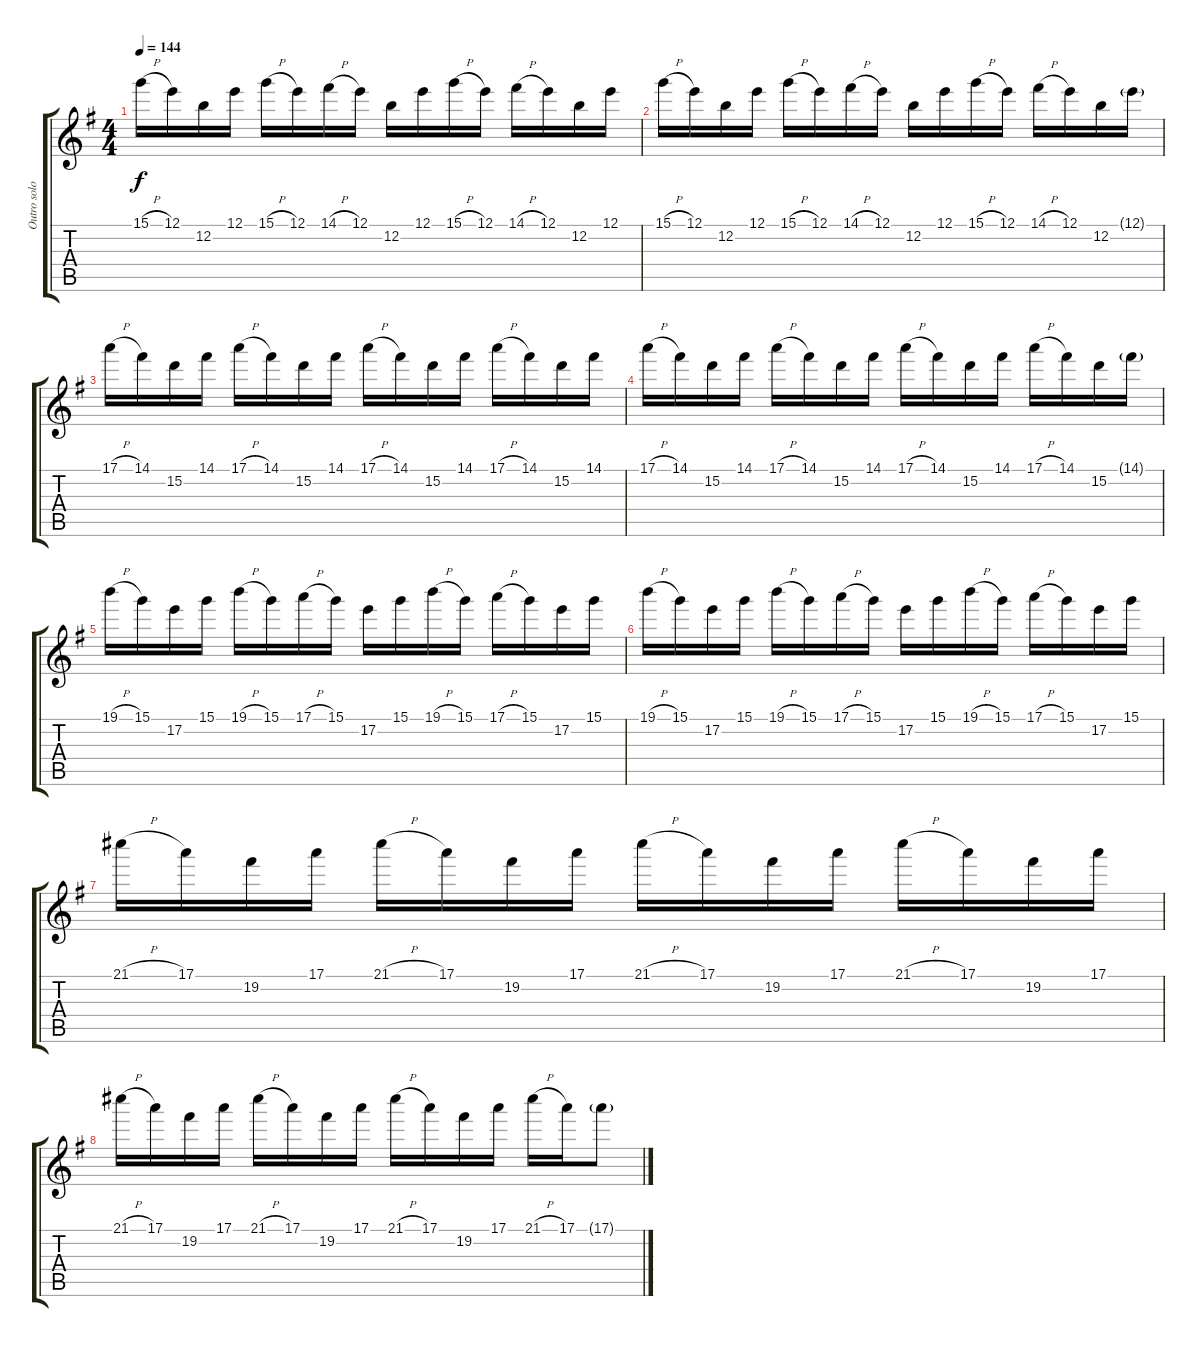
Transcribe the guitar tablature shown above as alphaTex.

\track ("Outro solo" "Outro solo") {instrument distortionguitar}
\staff {score tabs}
\tuning (E4 B3 G3 D3 A2 E2) {hide}
\ts (4 4)
\tempo 144
\clef g2
\ks g
15.1{h}.16{dy f} 12.1.16 12.2.16 12.1.16 15.1{h}.16 12.1.16 14.1{h}.16 12.1.16 12.2.16 12.1.16 15.1{h}.16 12.1.16 14.1{h}.16 12.1.16 12.2.16 12.1.16 |
15.1{h}.16 12.1.16 12.2.16 12.1.16 15.1{h}.16 12.1.16 14.1{h}.16 12.1.16 12.2.16 12.1.16 15.1{h}.16 12.1.16 14.1{h}.16 12.1.16 12.2.16 12.1{g}.16 |
17.1{h}.16 14.1.16 15.2.16 14.1.16 17.1{h}.16 14.1.16 15.2.16 14.1.16 17.1{h}.16 14.1.16 15.2.16 14.1.16 17.1{h}.16 14.1.16 15.2.16 14.1.16 |
17.1{h}.16 14.1.16 15.2.16 14.1.16 17.1{h}.16 14.1.16 15.2.16 14.1.16 17.1{h}.16 14.1.16 15.2.16 14.1.16 17.1{h}.16 14.1.16 15.2.16 14.1{g}.16 |
19.1{h}.16 15.1.16 17.2.16 15.1.16 19.1{h}.16 15.1.16 17.1{h}.16 15.1.16 17.2.16 15.1.16 19.1{h}.16 15.1.16 17.1{h}.16 15.1.16 17.2.16 15.1.16 |
19.1{h}.16 15.1.16 17.2.16 15.1.16 19.1{h}.16 15.1.16 17.1{h}.16 15.1.16 17.2.16 15.1.16 19.1{h}.16 15.1.16 17.1{h}.16 15.1.16 17.2.16 15.1.16 |
21.1{h}.16 17.1.16 19.2.16 17.1.16 21.1{h}.16 17.1.16 19.2.16 17.1.16 21.1{h}.16 17.1.16 19.2.16 17.1.16 21.1{h}.16 17.1.16 19.2.16 17.1.16 |
21.1{h}.16 17.1.16 19.2.16 17.1.16 21.1{h}.16 17.1.16 19.2.16 17.1.16 21.1{h}.16 17.1.16 19.2.16 17.1.16 21.1{h}.16 17.1.16 17.1{g}.8
